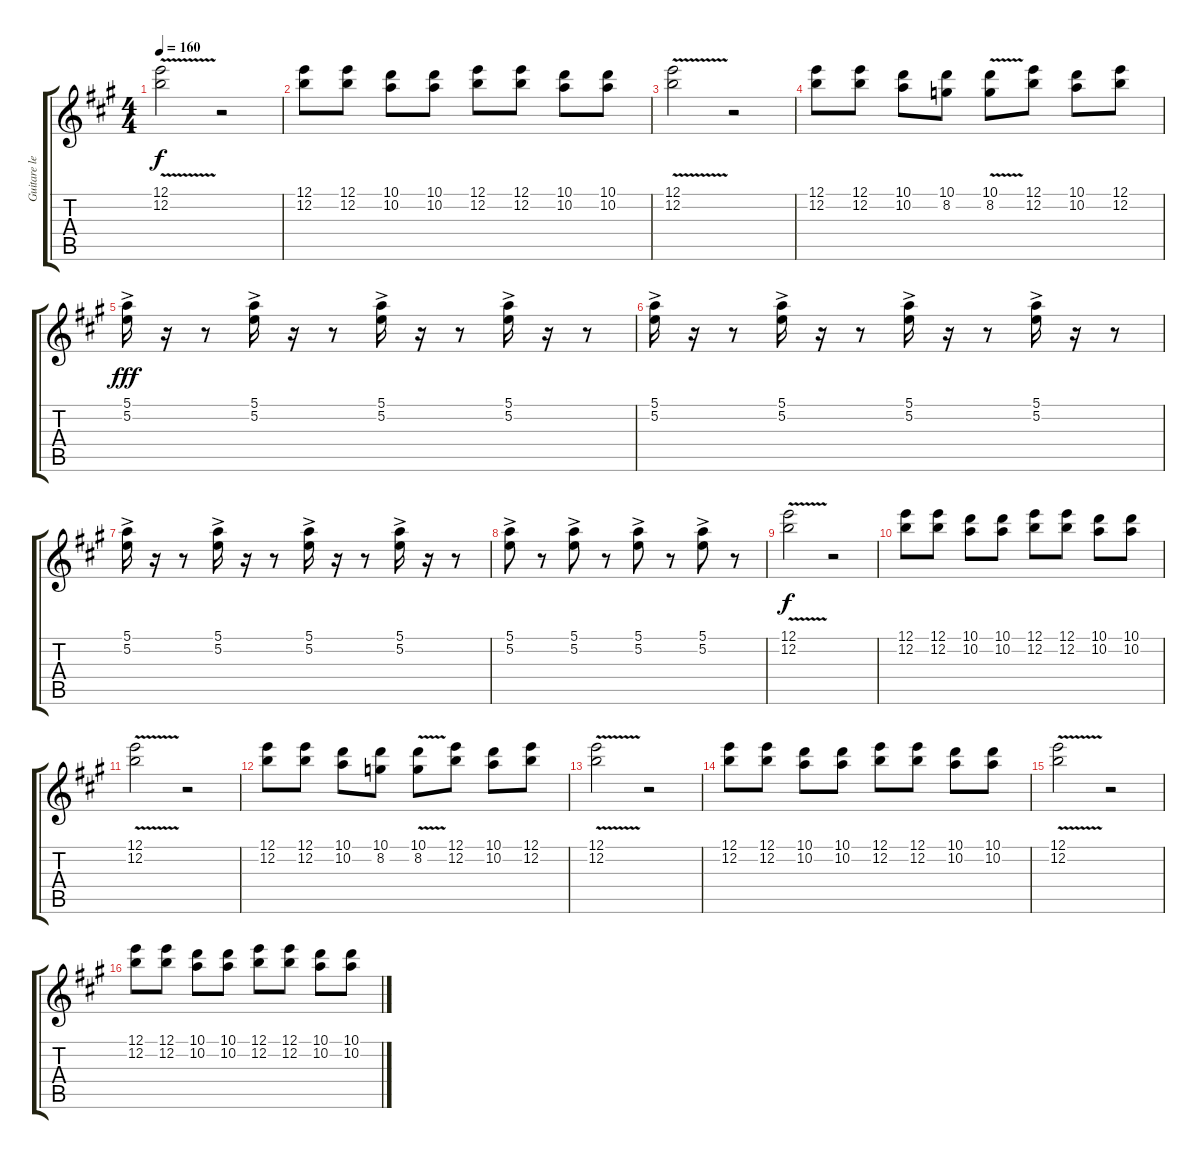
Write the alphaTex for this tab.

\track ("Guitare lead" "Guitare le") {instrument distortionguitar}
\staff {score tabs}
\tuning (E4 B3 G3 D3 A2 E2) {hide}
\ts (4 4)
\tempo 160
\clef g2
\ks a
(12.1 12.2{v}).2{dy f} r.2 |
(12.1 12.2).8 (12.1 12.2).8 (10.1 10.2).8 (10.1 10.2).8 (12.1 12.2).8 (12.1 12.2).8 (10.1 10.2).8 (10.1 10.2).8 |
(12.1 12.2{v}).2 r.2 |
(12.1 12.2).8 (12.1 12.2).8 (10.1 10.2).8 (10.1 8.2).8 (10.1{v} 8.2).8 (12.1 12.2).8 (10.1 10.2).8 (12.1 12.2).8 |
(5.1{ac} 5.2{ac}).16{dy fff} r.16 r.8 (5.1{ac} 5.2{ac}).16 r.16 r.8 (5.1{ac} 5.2{ac}).16 r.16 r.8 (5.1{ac} 5.2{ac}).16 r.16 r.8 |
(5.1{ac} 5.2{ac}).16 r.16 r.8 (5.1{ac} 5.2{ac}).16 r.16 r.8 (5.1{ac} 5.2{ac}).16 r.16 r.8 (5.1{ac} 5.2{ac}).16 r.16 r.8 |
(5.1{ac} 5.2{ac}).16 r.16 r.8 (5.1{ac} 5.2{ac}).16 r.16 r.8 (5.1{ac} 5.2{ac}).16 r.16 r.8 (5.1{ac} 5.2{ac}).16 r.16 r.8 |
(5.1{ac} 5.2{ac}).8 r.8 (5.1{ac} 5.2{ac}).8 r.8 (5.1{ac} 5.2{ac}).8 r.8 (5.1{ac} 5.2{ac}).8 r.8 |
(12.1 12.2{v}).2{dy f volume 7} r.2 |
(12.1 12.2).8 (12.1 12.2).8 (10.1 10.2).8 (10.1 10.2).8 (12.1 12.2).8 (12.1 12.2).8 (10.1 10.2).8 (10.1 10.2).8 |
(12.1 12.2{v}).2 r.2 |
(12.1 12.2).8 (12.1 12.2).8 (10.1 10.2).8 (10.1 8.2).8 (10.1{v} 8.2).8 (12.1 12.2).8 (10.1 10.2).8 (12.1 12.2).8 |
(12.1 12.2{v}).2 r.2 |
(12.1 12.2).8 (12.1 12.2).8 (10.1 10.2).8 (10.1 10.2).8 (12.1 12.2).8 (12.1 12.2).8 (10.1 10.2).8 (10.1 10.2).8 |
(12.1 12.2{v}).2 r.2 |
(12.1 12.2).8 (12.1 12.2).8 (10.1 10.2).8 (10.1 10.2).8 (12.1 12.2).8 (12.1 12.2).8 (10.1 10.2).8 (10.1 10.2).8
